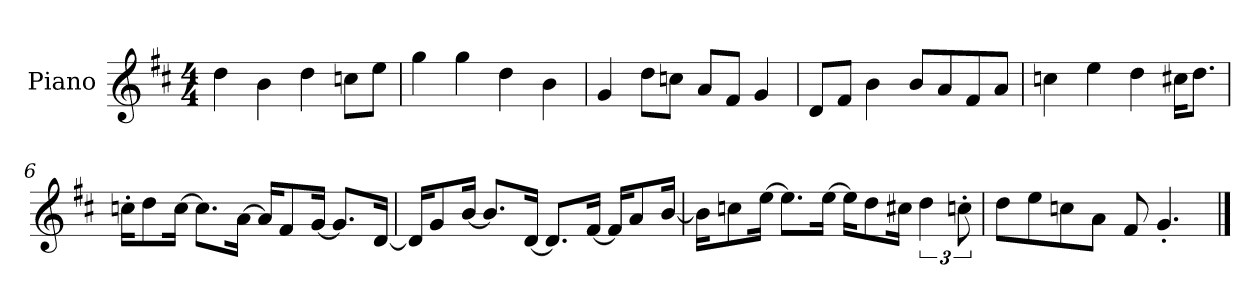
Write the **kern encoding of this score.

**kern
*part1
*staff1
*I"Piano
*I'P-no
*clefG2
*k[f#c#]
*M4/4
*MM90
=1
4dd\
4b\
4dd\
8ccn\L
8ee\J
=2
4gg\
4gg\
4dd\
4b\
=3
4g/
8dd\L
8ccn\J
8a/L
8f#/J
4g/
=4
8d/L
8f#/J
4b\
8b/L
8a/
8f#/
8a/J
=5
4ccn\
4ee\
4dd\
16cc#X\KL
8.dd\J
!!LO:LB:g=z
=6
16ccn'\KL
8dd\
[16cc\Jk
8.cc\L]
[16a\Jk
16a/KL]
8f#/
[16g/Jk
8.g/L]
[16d/Jk
=7
16d/KL]
8g/
[16b/Jk
8.b/L]
[16d/Jk
8.d/L]
[16f#/Jk
16f#/KL]
8a/
[16b/Jk
=8
16b\KL]
8ccn\
[16ee\Jk
8.ee\L]
[16ee\Jk
16ee\KL]
8dd\
16cc#X\Jk
6dd\
12ccn'\
=9
8dd\L
8ee\
8ccn\
8a\J
8f#/
4.g'/
==
*-
